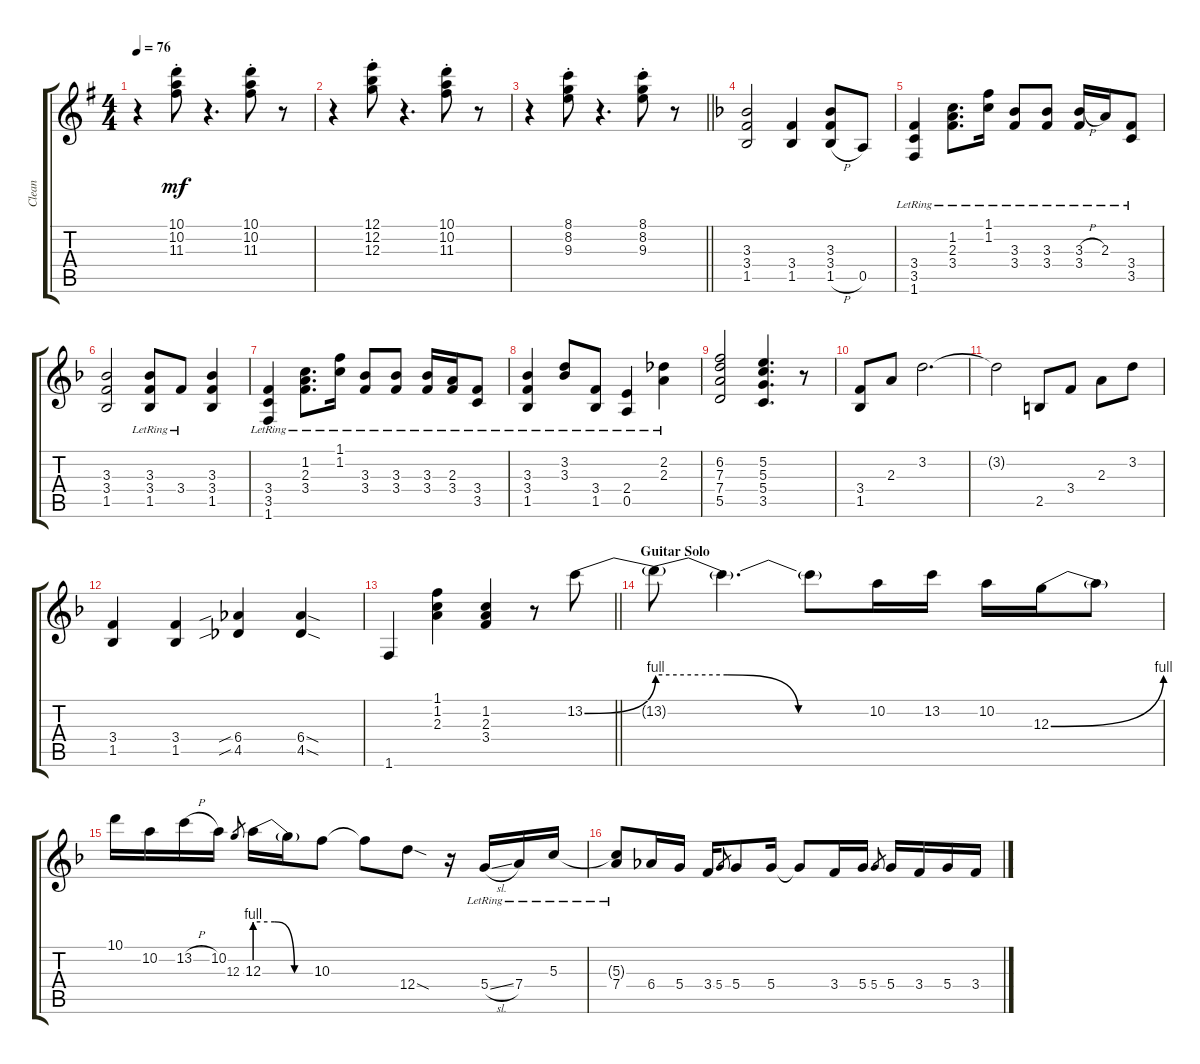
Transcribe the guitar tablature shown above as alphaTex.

\track ("Clean" "Clean") {instrument electricguitarclean}
\staff {score tabs}
\tuning (E4 B3 G3 D3 A2 E2) {hide}
\ts (4 4)
\tempo 76
\clef g2
\ks g
r.4{dy mf} (10.1{st} 10.2{st} 11.3{st}).8 r.4{d} (10.1{st} 10.2{st} 11.3{st}).8 r.8 |
r.4 (12.1{st} 12.2{st} 12.3{st}).8 r.4{d} (10.1{st} 10.2{st} 11.3{st}).8 r.8 |
\barLineRight lightlight
r.4 (8.1{st} 8.2{st} 9.3{st}).8 r.4{d} (8.1{st} 8.2{st} 9.3{st}).8 r.8 |
\ks f
(3.3 3.4 1.5).2 (3.4 1.5).4 (3.3 3.4 1.5{h}).8 0.5.8 |
(3.4{lr} 3.5{lr} 1.6{lr}).4 (1.2{lr} 2.3{lr} 3.4{lr}).8{d} (1.1{lr} 1.2{lr}).16 (3.3{lr} 3.4{lr}).8 (3.3{lr} 3.4{lr}).8 (3.3{h lr} 3.4{lr}).16 2.3{lr}.16 (3.4{lr} 3.5{lr}).8 |
(3.3 3.4 1.5).2 (3.3{lr} 3.4{lr} 1.5{lr}).8 3.4{lr}.8 (3.3 3.4 1.5).4 |
(3.4{lr} 3.5{lr} 1.6{lr}).4 (1.2{lr} 2.3{lr} 3.4{lr}).8{d} (1.1{lr} 1.2{lr}).16 (3.3{lr} 3.4{lr}).8 (3.3{lr} 3.4{lr}).8 (3.3{lr} 3.4{lr}).16 (2.3{lr} 3.4{lr}).16 (3.4{lr} 3.5{lr}).8 |
(3.3{lr} 3.4{lr} 1.5{lr}).4 (3.2{lr} 3.3{lr}).8 (3.4{lr} 1.5{lr}).8 (2.4{lr} 0.5{lr}).4 (2.2{lr} 2.3{lr}).4 |
(6.2 7.3 7.4 5.5).2 (5.2 5.3 5.4 3.5).4{d} r.8 |
(3.4 1.5).8 2.3.8 3.2.2{d} |
3.2{t}.2 2.5.8 3.4.8 2.3.8 3.2.8 |
(3.4 1.5).4 (3.4 1.5).4 (6.4{sib} 4.5{sib}).4 (6.4{sod} 4.5{sod}).4 |
\barLineRight lightlight
1.6.4 (1.1 1.2 2.3).4 (1.2 2.3 3.4).4 r.8 13.2{be (bend 0 0 60 4)}.8 |
\section ("" "Guitar Solo")
13.2{be (custom 0 4 20 4 40 0 60 0) t}.8 13.2{t}.4{d} 13.2{t}.8 10.2.16 13.2.16 10.2.16 12.3{be (bend 0 0 60 4)}.16 12.3{t}.8 |
10.1.16 10.2.16 13.2{h}.16 10.2.16 12.3.8{gr} 12.3{be (custom 0 4 20 4 40 0 60 0)}.16 12.3{t}.16 10.3.8 10.3{t}.8 12.4{sod}.8 r.16 5.4{sl lr}.16 7.4{lr}.16 5.3{lr}.16 |
(5.3{t} 7.4{lr}).8 6.4.16 5.4.16 3.4.16 5.4.8{gr} 5.4.8 5.4.16 5.4{t}.8 3.4.16 5.4.16 5.4.8{gr} 5.4.16 3.4.16 5.4.16 3.4.16
